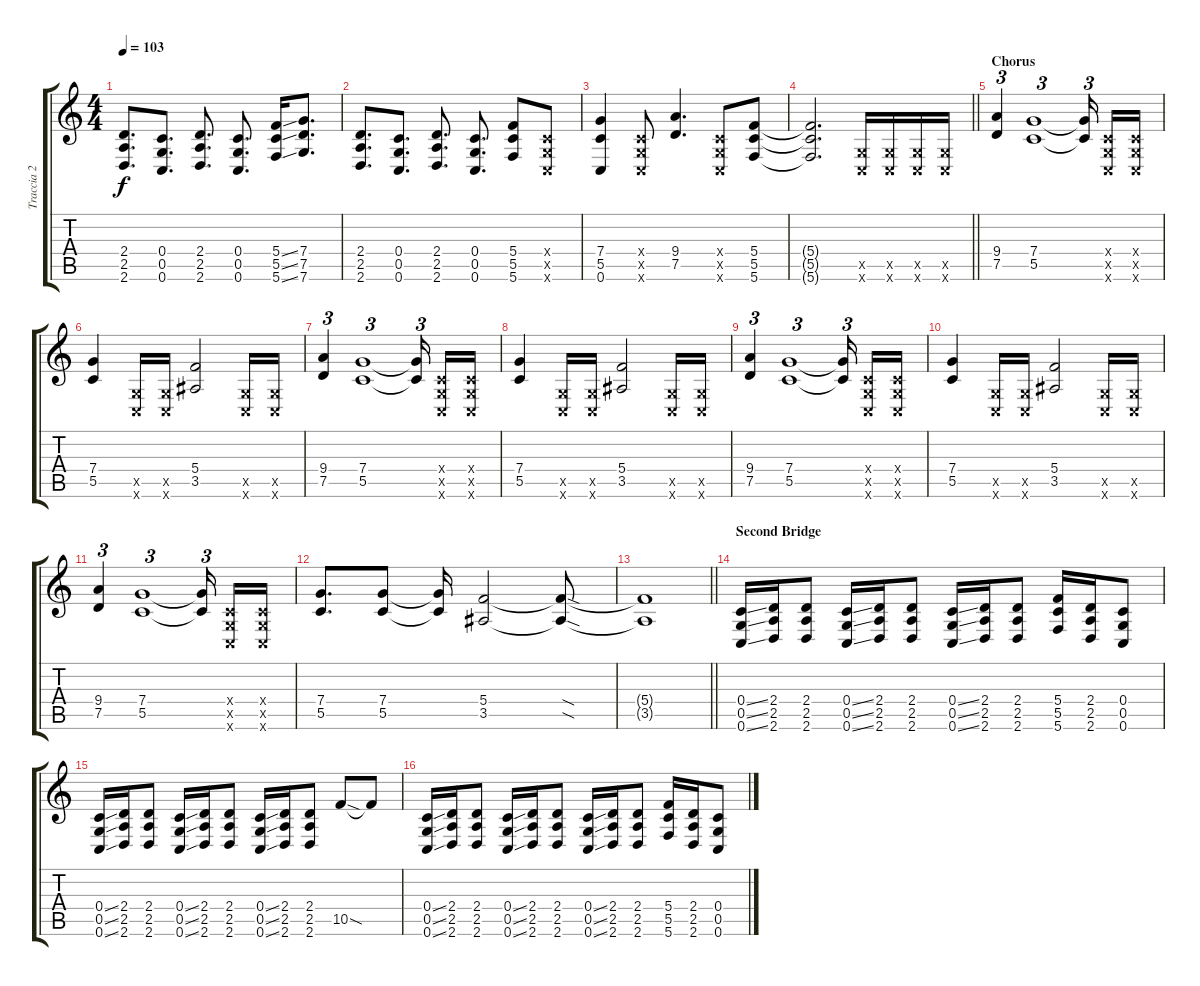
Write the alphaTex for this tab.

\track ("Traccia 2" "Traccia 2") {instrument distortionguitar}
\staff {score tabs}
\tuning (D4 A3 F3 C3 G2 C2) {hide}
\ts (4 4)
\tempo 103
\clef g2
\ks c
(2.4 2.5 2.6).8{d dy f} (0.4 0.5 0.6).8{d} (2.4 2.5 2.6).8{d} (0.4 0.5 0.6).8{d} (5.4{ss} 5.5{ss} 5.6{ss}).16 (7.4 7.5 7.6).8{d} |
(2.4 2.5 2.6).8{d} (0.4 0.5 0.6).8{d} (2.4 2.5 2.6).8{d} (0.4 0.5 0.6).8{d} (5.4 5.5 5.6).8 (0.4{x} 0.5{x} 0.6{x}).8 |
(7.4 5.5 0.6).4 (0.4{x} 0.5{x} 0.6{x}).8 (9.4 7.5).4{d} (0.4{x} 0.5{x} 0.6{x}).8 (5.4 5.5 5.6).8 |
\barLineRight lightlight
(5.4{t} 5.5{t} 5.6{t}).2{d} (0.5{x} 0.6{x}).16 (0.5{x} 0.6{x}).16 (0.5{x} 0.6{x}).16 (0.5{x} 0.6{x}).16 |
\section ("" "Chorus")
(9.4 7.5).4{tu (3 2)} (7.4 5.5).1{tu (3 2)} (7.4{t} 5.5{t}).16{tu (3 2) beam splitsecondary} (0.4{x} 0.5{x} 0.6{x}).16 (0.4{x} 0.5{x} 0.6{x}).16 |
(7.4 5.5).4 (0.5{x} 0.6{x}).16 (0.5{x} 0.6{x}).16 (5.4 3.5).2 (0.5{x} 0.6{x}).16 (0.5{x} 0.6{x}).16 |
(9.4 7.5).4{tu (3 2)} (7.4 5.5).1{tu (3 2)} (7.4{t} 5.5{t}).16{tu (3 2) beam splitsecondary} (0.4{x} 0.5{x} 0.6{x}).16 (0.4{x} 0.5{x} 0.6{x}).16 |
(7.4 5.5).4 (0.5{x} 0.6{x}).16 (0.5{x} 0.6{x}).16 (5.4 3.5).2 (0.5{x} 0.6{x}).16 (0.5{x} 0.6{x}).16 |
(9.4 7.5).4{tu (3 2)} (7.4 5.5).1{tu (3 2)} (7.4{t} 5.5{t}).16{tu (3 2) beam splitsecondary} (0.4{x} 0.5{x} 0.6{x}).16 (0.4{x} 0.5{x} 0.6{x}).16 |
(7.4 5.5).4 (0.5{x} 0.6{x}).16 (0.5{x} 0.6{x}).16 (5.4 3.5).2 (0.5{x} 0.6{x}).16 (0.5{x} 0.6{x}).16 |
(9.4 7.5).4{tu (3 2)} (7.4 5.5).1{tu (3 2)} (7.4{t} 5.5{t}).16{tu (3 2) beam splitsecondary} (0.4{x} 0.5{x} 0.6{x}).16 (0.4{x} 0.5{x} 0.6{x}).16 |
(7.4 5.5).8{d} (7.4 5.5).8 (7.4{t} 5.5{t}).16 (5.4 3.5).2 (5.4{sod t} 3.5{sod t}).8 |
\barLineRight lightlight
(5.4{t} 3.5{t}).1 |
\section ("" "Second Bridge")
(0.4{ss} 0.5{ss} 0.6{ss}).16 (2.4 2.5 2.6).16 (2.4 2.5 2.6).8 (0.4{ss} 0.5{ss} 0.6{ss}).16 (2.4 2.5 2.6).16 (2.4 2.5 2.6).8 (0.4{ss} 0.5{ss} 0.6{ss}).16 (2.4 2.5 2.6).16 (2.4 2.5 2.6).8 (5.4 5.5 5.6).16 (2.4 2.5 2.6).16 (0.4 0.5 0.6).8 |
(0.4{ss} 0.5{ss} 0.6{ss}).16 (2.4 2.5 2.6).16 (2.4 2.5 2.6).8 (0.4{ss} 0.5{ss} 0.6{ss}).16 (2.4 2.5 2.6).16 (2.4 2.5 2.6).8 (0.4{ss} 0.5{ss} 0.6{ss}).16 (2.4 2.5 2.6).16 (2.4 2.5 2.6).8 10.5{sod}.8 10.5{t}.8 |
(0.4{ss} 0.5{ss} 0.6{ss}).16 (2.4 2.5 2.6).16 (2.4 2.5 2.6).8 (0.4{ss} 0.5{ss} 0.6{ss}).16 (2.4 2.5 2.6).16 (2.4 2.5 2.6).8 (0.4{ss} 0.5{ss} 0.6{ss}).16 (2.4 2.5 2.6).16 (2.4 2.5 2.6).8 (5.4 5.5 5.6).16 (2.4 2.5 2.6).16 (0.4 0.5 0.6).8
